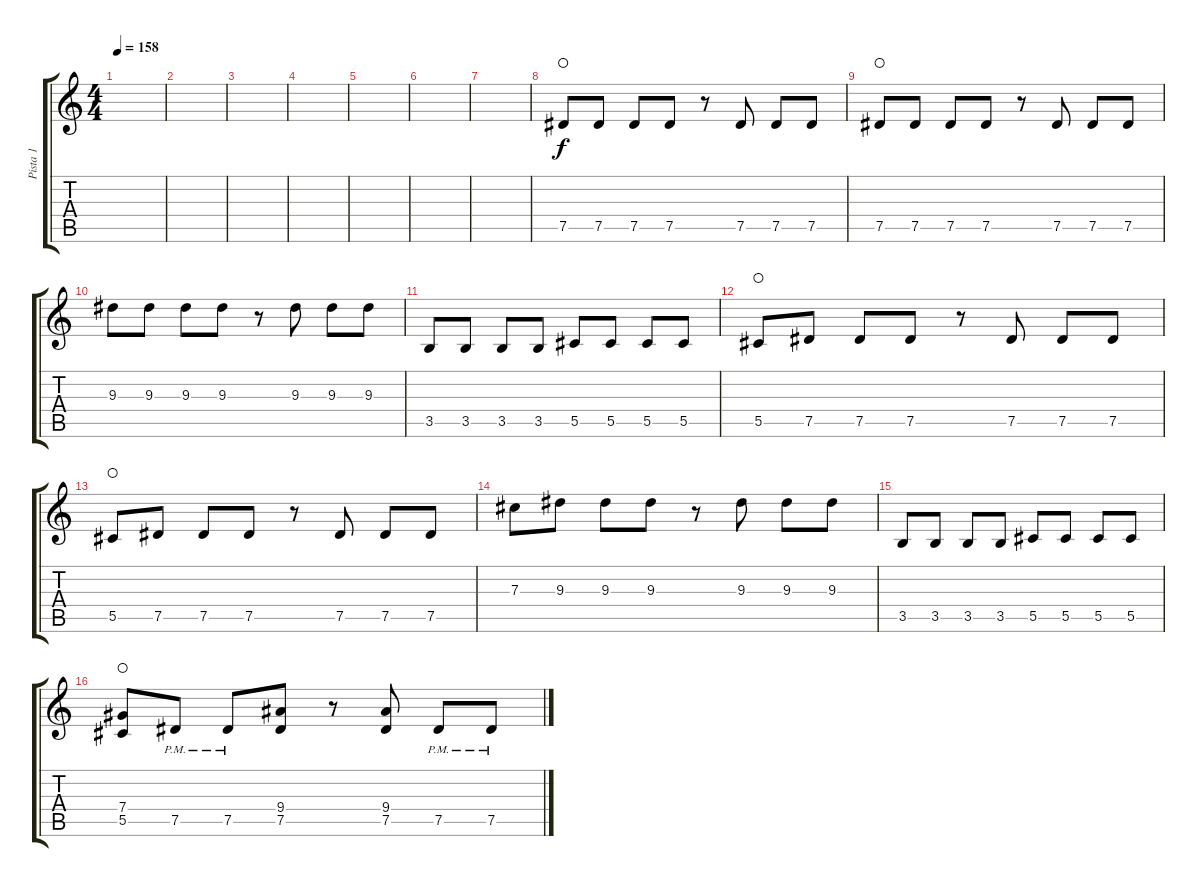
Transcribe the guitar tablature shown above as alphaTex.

\track ("Pista 1" "Pista 1") {instrument overdrivenguitar}
\staff {score tabs}
\tuning (Eb4 Bb3 Gb3 Db3 Ab2 Eb2) {hide}
\ts (4 4)
\tempo 158
\clef g2
\ks c
|
|
|
|
|
|
|
7.5.8{instrument electricguitarmuted waho} 7.5.8 7.5.8 7.5.8 r.8 7.5.8 7.5.8 7.5.8 |
7.5.8{waho} 7.5.8 7.5.8 7.5.8 r.8 7.5.8 7.5.8 7.5.8 |
9.3.8 9.3.8 9.3.8 9.3.8 r.8 9.3.8 9.3.8 9.3.8 |
3.5.8 3.5.8 3.5.8 3.5.8 5.5.8 5.5.8 5.5.8 5.5.8 |
5.5.8{waho} 7.5.8 7.5.8 7.5.8 r.8 7.5.8 7.5.8 7.5.8 |
5.5.8{waho} 7.5.8 7.5.8 7.5.8 r.8 7.5.8 7.5.8 7.5.8 |
7.3.8 9.3.8 9.3.8 9.3.8 r.8 9.3.8 9.3.8 9.3.8 |
3.5.8 3.5.8 3.5.8 3.5.8 5.5.8 5.5.8 5.5.8 5.5.8 |
(7.4 5.5).8{waho} 7.5{pm}.8 7.5{pm}.8 (9.4 7.5).8 r.8 (9.4 7.5).8 7.5{pm}.8 7.5{pm}.8
